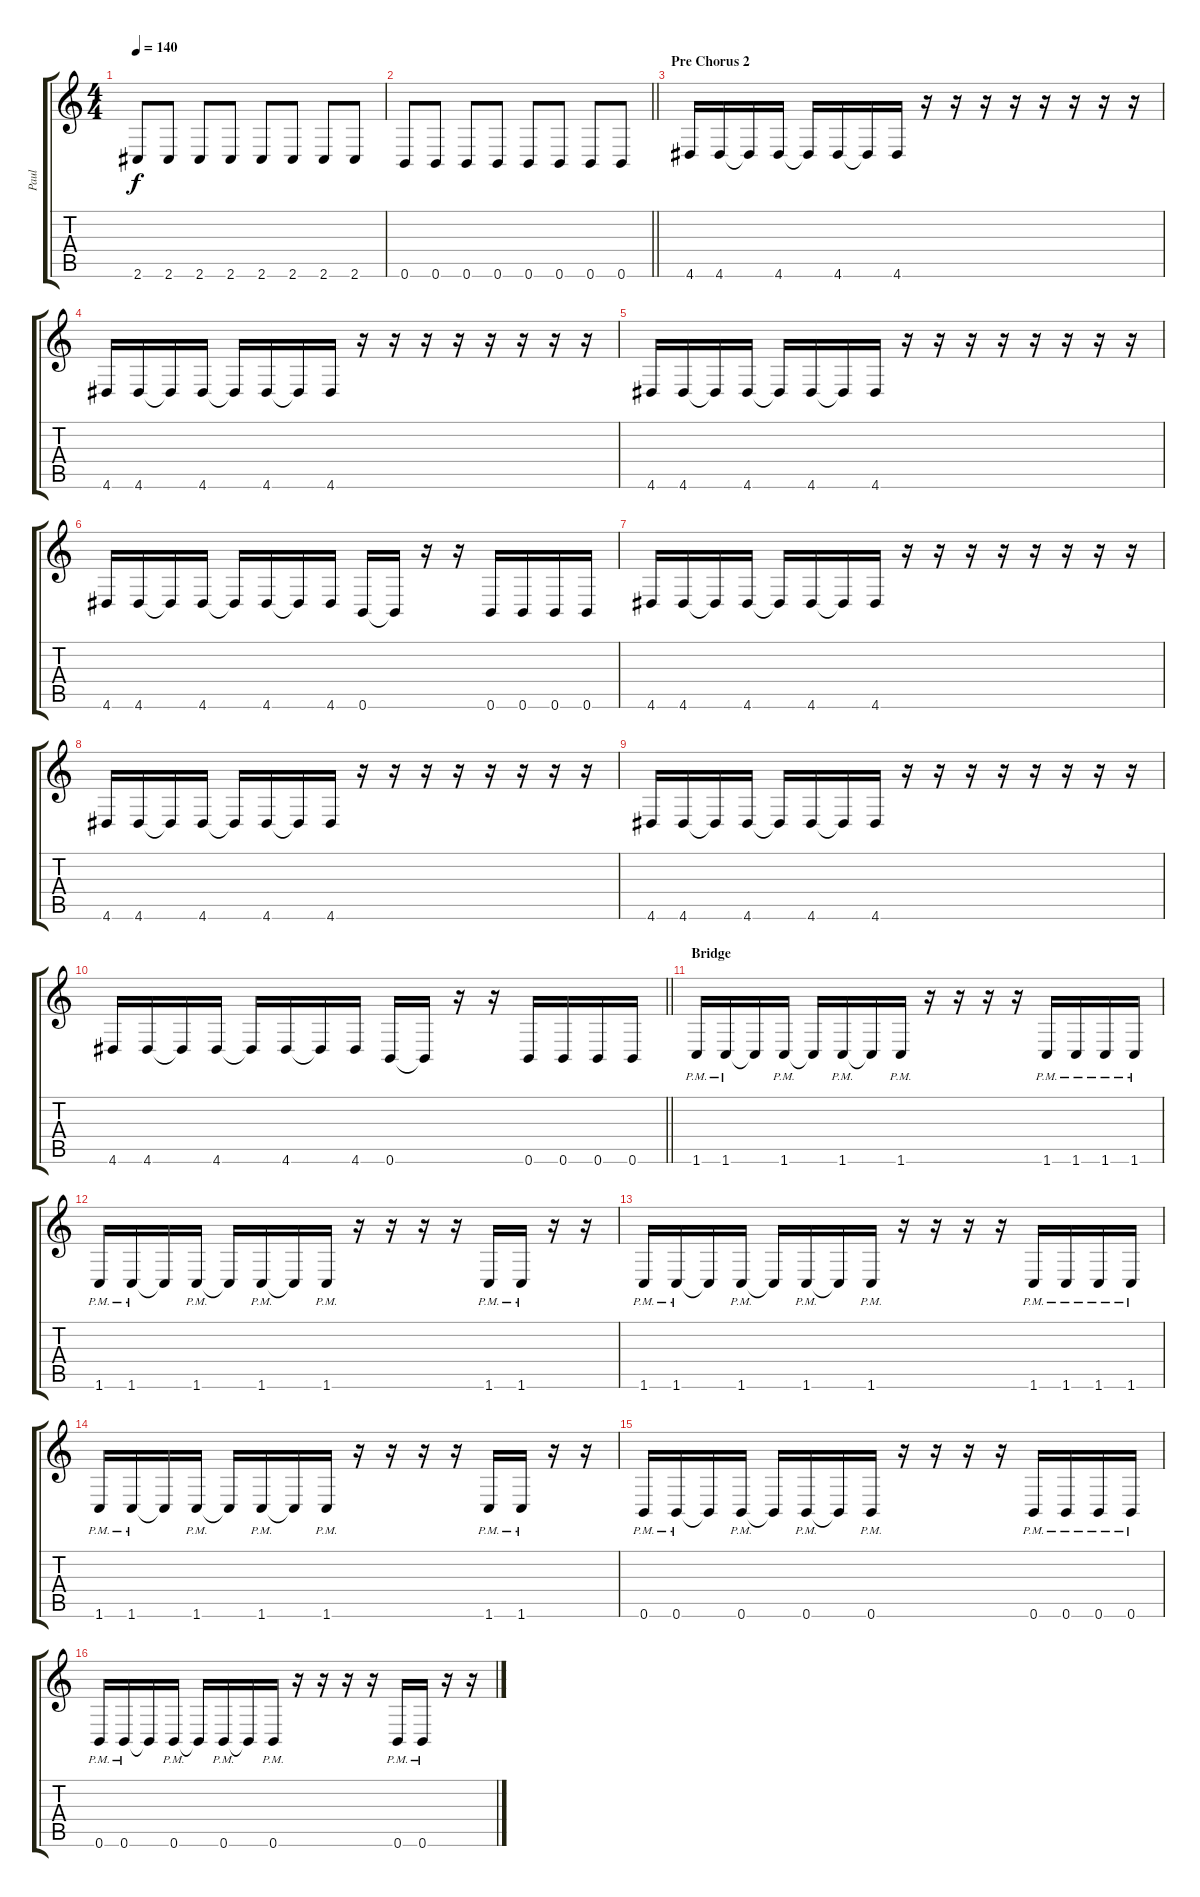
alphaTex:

\track ("Paul" "Paul") {instrument electricbassfinger}
\staff {score tabs}
\tuning (Db4 Ab3 E3 B2 Gb2 B1) {hide}
\ts (4 4)
\tempo 140
\clef g2
\ks c
2.6.8{dy f} 2.6.8 2.6.8 2.6.8 2.6.8 2.6.8 2.6.8 2.6.8 |
\barLineRight lightlight
0.6.8 0.6.8 0.6.8 0.6.8 0.6.8 0.6.8 0.6.8 0.6.8 |
\section ("" "Pre Chorus 2")
4.6.16 4.6.16 4.6{t}.16 4.6.16 4.6{t}.16 4.6.16 4.6{t}.16 4.6.16 r.16 r.16 r.16 r.16 r.16 r.16 r.16 r.16 |
4.6.16 4.6.16 4.6{t}.16 4.6.16 4.6{t}.16 4.6.16 4.6{t}.16 4.6.16 r.16 r.16 r.16 r.16 r.16 r.16 r.16 r.16 |
4.6.16 4.6.16 4.6{t}.16 4.6.16 4.6{t}.16 4.6.16 4.6{t}.16 4.6.16 r.16 r.16 r.16 r.16 r.16 r.16 r.16 r.16 |
4.6.16 4.6.16 4.6{t}.16 4.6.16 4.6{t}.16 4.6.16 4.6{t}.16 4.6.16 0.6.16 0.6{t}.16 r.16 r.16 0.6.16 0.6.16 0.6.16 0.6.16 |
4.6.16 4.6.16 4.6{t}.16 4.6.16 4.6{t}.16 4.6.16 4.6{t}.16 4.6.16 r.16 r.16 r.16 r.16 r.16 r.16 r.16 r.16 |
4.6.16 4.6.16 4.6{t}.16 4.6.16 4.6{t}.16 4.6.16 4.6{t}.16 4.6.16 r.16 r.16 r.16 r.16 r.16 r.16 r.16 r.16 |
4.6.16 4.6.16 4.6{t}.16 4.6.16 4.6{t}.16 4.6.16 4.6{t}.16 4.6.16 r.16 r.16 r.16 r.16 r.16 r.16 r.16 r.16 |
\barLineRight lightlight
4.6.16 4.6.16 4.6{t}.16 4.6.16 4.6{t}.16 4.6.16 4.6{t}.16 4.6.16 0.6.16 0.6{t}.16 r.16 r.16 0.6.16 0.6.16 0.6.16 0.6.16 |
\section ("" "Bridge")
1.6{pm}.16 1.6{pm}.16 1.6{t}.16 1.6{pm}.16 1.6{t}.16 1.6{pm}.16 1.6{t}.16 1.6{pm}.16 r.16 r.16 r.16 r.16 1.6{pm}.16 1.6{pm}.16 1.6{pm}.16 1.6{pm}.16 |
1.6{pm}.16 1.6{pm}.16 1.6{t}.16 1.6{pm}.16 1.6{t}.16 1.6{pm}.16 1.6{t}.16 1.6{pm}.16 r.16 r.16 r.16 r.16 1.6{pm}.16 1.6{pm}.16 r.16 r.16 |
1.6{pm}.16 1.6{pm}.16 1.6{t}.16 1.6{pm}.16 1.6{t}.16 1.6{pm}.16 1.6{t}.16 1.6{pm}.16 r.16 r.16 r.16 r.16 1.6{pm}.16 1.6{pm}.16 1.6{pm}.16 1.6{pm}.16 |
1.6{pm}.16 1.6{pm}.16 1.6{t}.16 1.6{pm}.16 1.6{t}.16 1.6{pm}.16 1.6{t}.16 1.6{pm}.16 r.16 r.16 r.16 r.16 1.6{pm}.16 1.6{pm}.16 r.16 r.16 |
0.6{pm}.16 0.6{pm}.16 0.6{t}.16 0.6{pm}.16 0.6{t}.16 0.6{pm}.16 0.6{t}.16 0.6{pm}.16 r.16 r.16 r.16 r.16 0.6{pm}.16 0.6{pm}.16 0.6{pm}.16 0.6{pm}.16 |
0.6{pm}.16 0.6{pm}.16 0.6{t}.16 0.6{pm}.16 0.6{t}.16 0.6{pm}.16 0.6{t}.16 0.6{pm}.16 r.16 r.16 r.16 r.16 0.6{pm}.16 0.6{pm}.16 r.16 r.16
